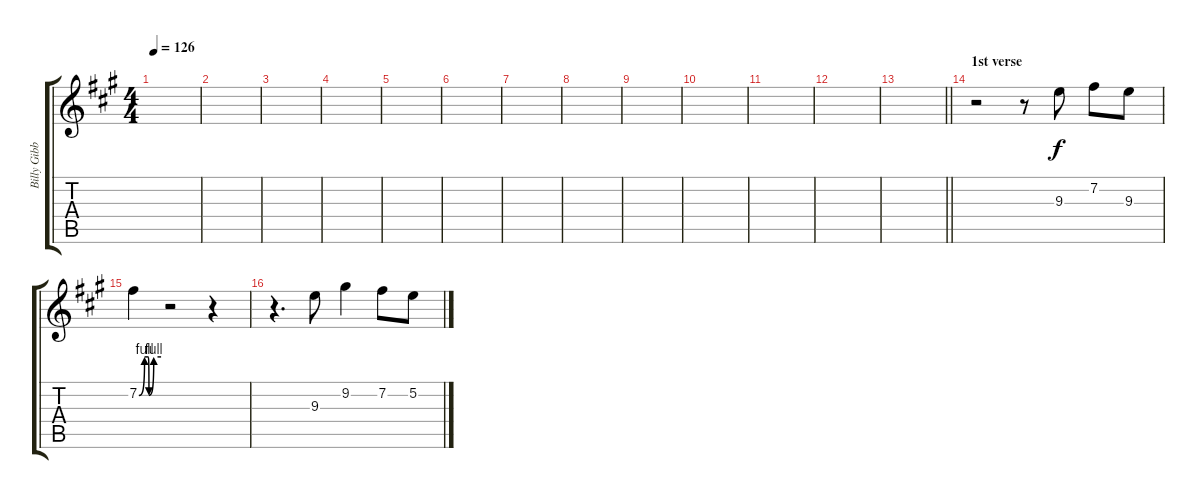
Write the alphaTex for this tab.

\track ("Billy Gibbons: Lead Vocals" "Billy Gibb") {instrument overdrivenguitar}
\staff {score tabs}
\tuning (E4 B3 G3 D3 A2 E2) {hide}
\ts (4 4)
\tempo 126
\clef g2
\ks a
|
|
|
|
|
|
|
|
|
|
|
|
\barLineRight lightlight
|
\section ("" "1st verse")
r.2 r.8 9.3.8 7.2.8 9.3.8 |
7.2{be (custom 0 0 15 4 25 4 27 0 40 4 60 4)}.4 r.2 r.4 |
r.4{d} 9.3.8 9.2.4 7.2.8 5.2.8
